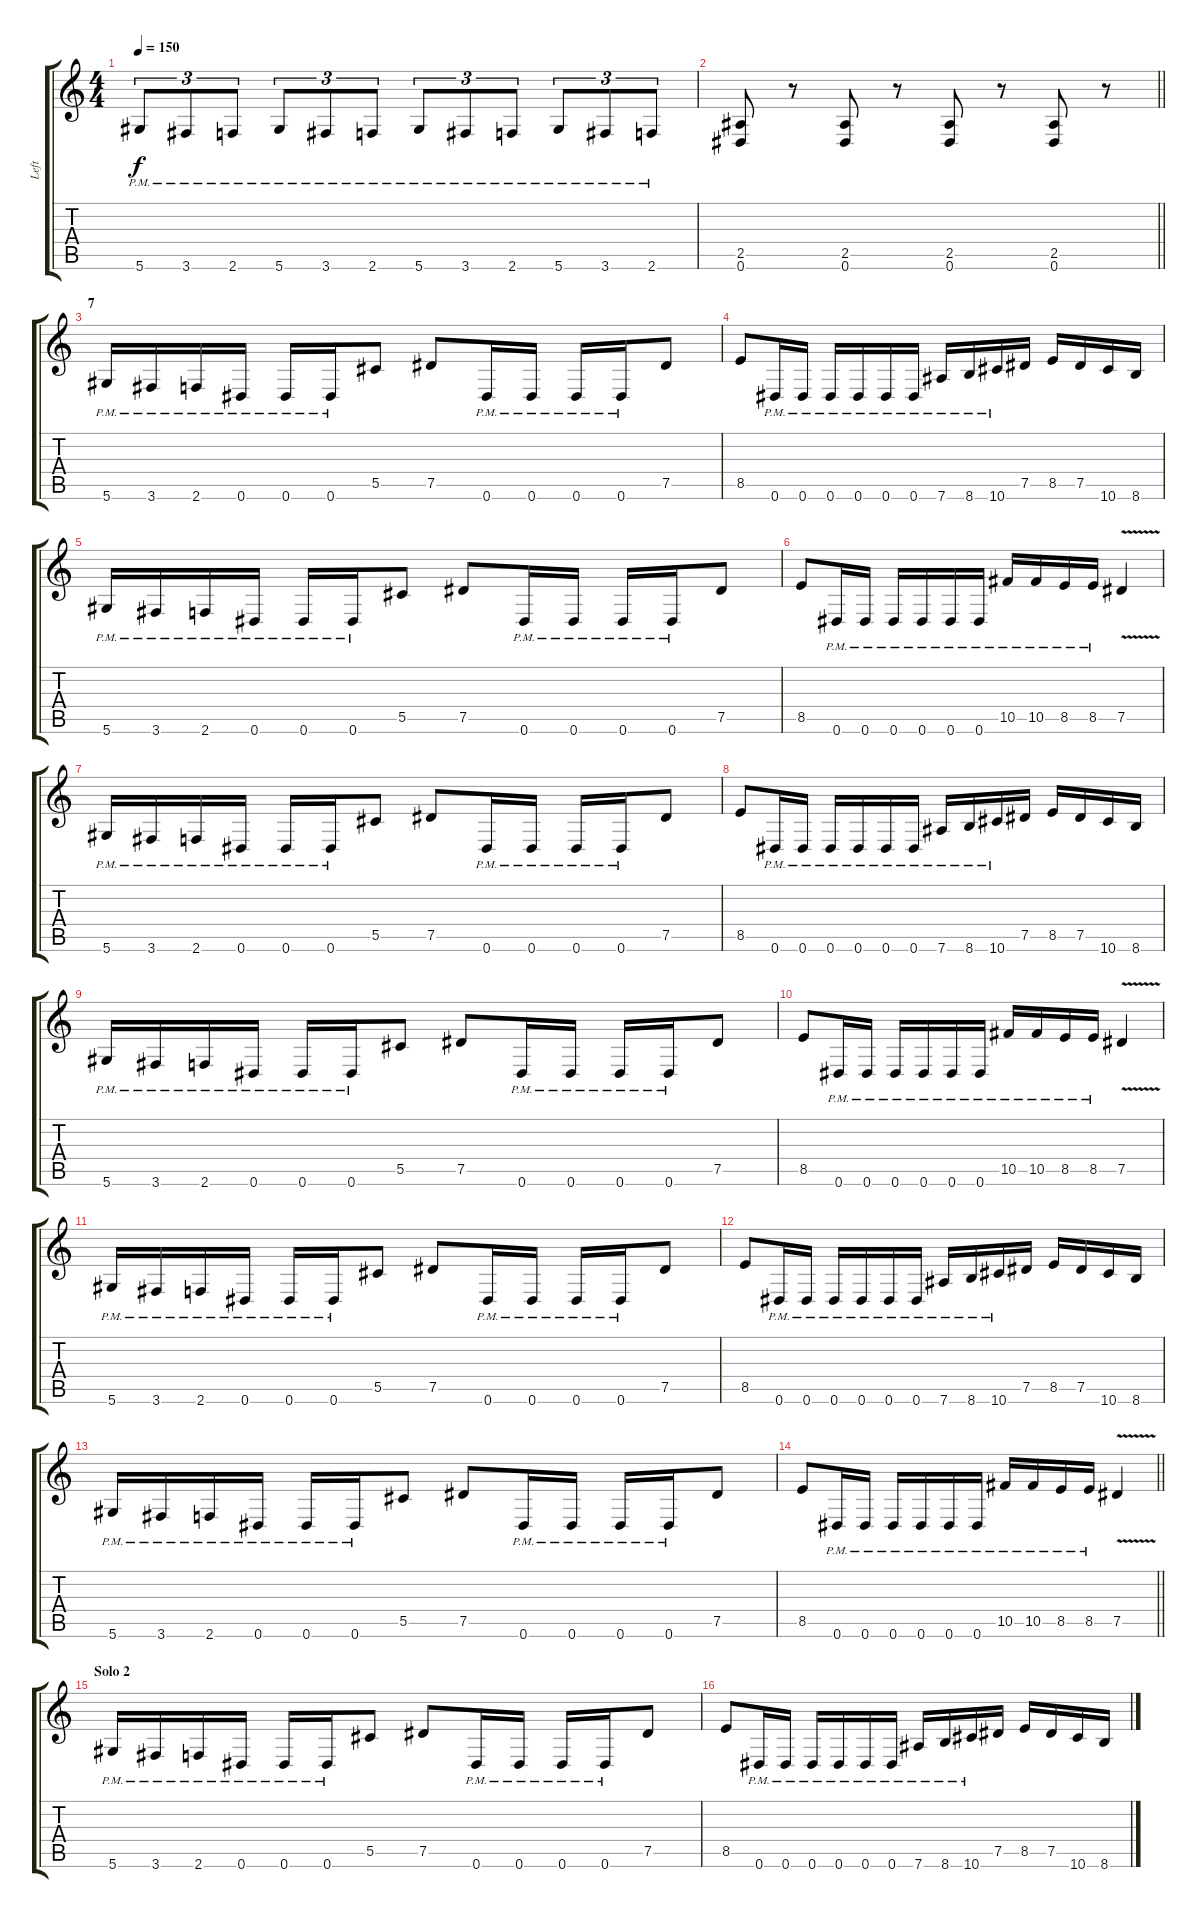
\track ("Left" "Left") {instrument distortionguitar}
\staff {score tabs}
\tuning (Eb4 Bb3 Gb3 Db3 Ab2 Eb2) {hide}
\ts (4 4)
\tempo 150
\clef g2
\ks c
5.6{pm}.8{tu (3 2) dy f} 3.6{pm}.8{tu (3 2)} 2.6{pm}.8{tu (3 2)} 5.6{pm}.8{tu (3 2)} 3.6{pm}.8{tu (3 2)} 2.6{pm}.8{tu (3 2)} 5.6{pm}.8{tu (3 2)} 3.6{pm}.8{tu (3 2)} 2.6{pm}.8{tu (3 2)} 5.6{pm}.8{tu (3 2)} 3.6{pm}.8{tu (3 2)} 2.6{pm}.8{tu (3 2)} |
\barLineRight lightlight
(2.5 0.6).8 r.8 (2.5 0.6).8 r.8 (2.5 0.6).8 r.8 (2.5 0.6).8 r.8 |
\section ("" "7")
5.6{pm}.16 3.6{pm}.16 2.6{pm}.16 0.6{pm}.16 0.6{pm}.16 0.6{pm}.16 5.5.8 7.5.8 0.6{pm}.16 0.6{pm}.16 0.6{pm}.16 0.6{pm}.16 7.5.8 |
8.5.8 0.6{pm}.16 0.6{pm}.16 0.6{pm}.16 0.6{pm}.16 0.6{pm}.16 0.6{pm}.16 7.6{pm}.16 8.6{pm}.16 10.6{pm}.16 7.5.16 8.5.16 7.5.16 10.6.16 8.6.16 |
5.6{pm}.16 3.6{pm}.16 2.6{pm}.16 0.6{pm}.16 0.6{pm}.16 0.6{pm}.16 5.5.8 7.5.8 0.6{pm}.16 0.6{pm}.16 0.6{pm}.16 0.6{pm}.16 7.5.8 |
8.5.8 0.6{pm}.16 0.6{pm}.16 0.6{pm}.16 0.6{pm}.16 0.6{pm}.16 0.6{pm}.16 10.5{pm}.16 10.5{pm}.16 8.5{pm}.16 8.5{pm}.16 7.5{v}.4 |
5.6{pm}.16 3.6{pm}.16 2.6{pm}.16 0.6{pm}.16 0.6{pm}.16 0.6{pm}.16 5.5.8 7.5.8 0.6{pm}.16 0.6{pm}.16 0.6{pm}.16 0.6{pm}.16 7.5.8 |
8.5.8 0.6{pm}.16 0.6{pm}.16 0.6{pm}.16 0.6{pm}.16 0.6{pm}.16 0.6{pm}.16 7.6{pm}.16 8.6{pm}.16 10.6{pm}.16 7.5.16 8.5.16 7.5.16 10.6.16 8.6.16 |
5.6{pm}.16 3.6{pm}.16 2.6{pm}.16 0.6{pm}.16 0.6{pm}.16 0.6{pm}.16 5.5.8 7.5.8 0.6{pm}.16 0.6{pm}.16 0.6{pm}.16 0.6{pm}.16 7.5.8 |
8.5.8 0.6{pm}.16 0.6{pm}.16 0.6{pm}.16 0.6{pm}.16 0.6{pm}.16 0.6{pm}.16 10.5{pm}.16 10.5{pm}.16 8.5{pm}.16 8.5{pm}.16 7.5{v}.4 |
5.6{pm}.16 3.6{pm}.16 2.6{pm}.16 0.6{pm}.16 0.6{pm}.16 0.6{pm}.16 5.5.8 7.5.8 0.6{pm}.16 0.6{pm}.16 0.6{pm}.16 0.6{pm}.16 7.5.8 |
8.5.8 0.6{pm}.16 0.6{pm}.16 0.6{pm}.16 0.6{pm}.16 0.6{pm}.16 0.6{pm}.16 7.6{pm}.16 8.6{pm}.16 10.6{pm}.16 7.5.16 8.5.16 7.5.16 10.6.16 8.6.16 |
5.6{pm}.16 3.6{pm}.16 2.6{pm}.16 0.6{pm}.16 0.6{pm}.16 0.6{pm}.16 5.5.8 7.5.8 0.6{pm}.16 0.6{pm}.16 0.6{pm}.16 0.6{pm}.16 7.5.8 |
\barLineRight lightlight
8.5.8 0.6{pm}.16 0.6{pm}.16 0.6{pm}.16 0.6{pm}.16 0.6{pm}.16 0.6{pm}.16 10.5{pm}.16 10.5{pm}.16 8.5{pm}.16 8.5{pm}.16 7.5{v}.4 |
\section ("" "Solo 2")
5.6{pm}.16 3.6{pm}.16 2.6{pm}.16 0.6{pm}.16 0.6{pm}.16 0.6{pm}.16 5.5.8 7.5.8 0.6{pm}.16 0.6{pm}.16 0.6{pm}.16 0.6{pm}.16 7.5.8 |
8.5.8 0.6{pm}.16 0.6{pm}.16 0.6{pm}.16 0.6{pm}.16 0.6{pm}.16 0.6{pm}.16 7.6{pm}.16 8.6{pm}.16 10.6{pm}.16 7.5.16 8.5.16 7.5.16 10.6.16 8.6.16
